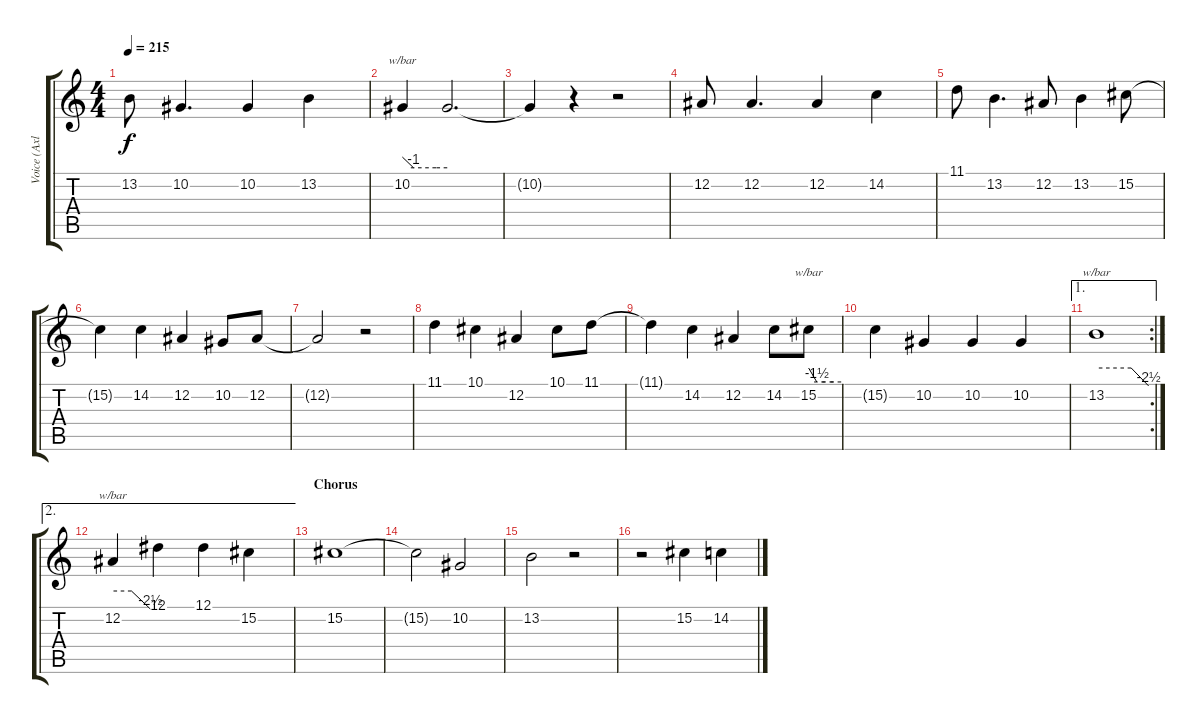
\track ("Voice (Axl)" "Voice (Axl") {instrument lead2sawtooth}
\staff {score tabs}
\tuning (Eb4 Bb3 Gb3 Db3 Ab2 Eb2) {hide}
\ts (4 4)
\tempo 215
\clef g2
\ks c
13.2.8{dy f} 10.2.4{d} 10.2.4 13.2.4 |
10.2.4{tbe (custom default 0 0 15 -4 45 -4 60 -4)} 10.2{t}.2{d} |
10.2{t}.4 r.4 r.2 |
12.2.8 12.2.4{d} 12.2.4 14.2.4 |
11.1.8 13.2.4{d} 12.2.8 13.2.4 15.2.8 |
15.2{t}.4 14.2.4 12.2.4 10.2.8 12.2.8 |
12.2{t}.2 r.2 |
11.1.4 10.1.4 12.2.4 10.1.8 11.1.8 |
11.1{t}.4 14.2.4 12.2.4 14.2.8 15.2.8{tbe (custom default 0 0 15 -6 30 -6 45 -6 60 -6)} |
15.2{t}.4 10.2.4 10.2.4 10.2.4 |
\ae 1
\rc 2
13.2.1{tbe (custom default 0 0 40 0 60 -10)} |
\ae 2
12.2.4{tbe (custom default 0 0 30 0 60 -10)} 12.1.4 12.1.4 15.2.4 |
\section ("" "Chorus")
15.2.1 |
15.2{t}.2 10.2.2 |
13.2.2 r.2 |
r.2 15.2.4 14.2.4
